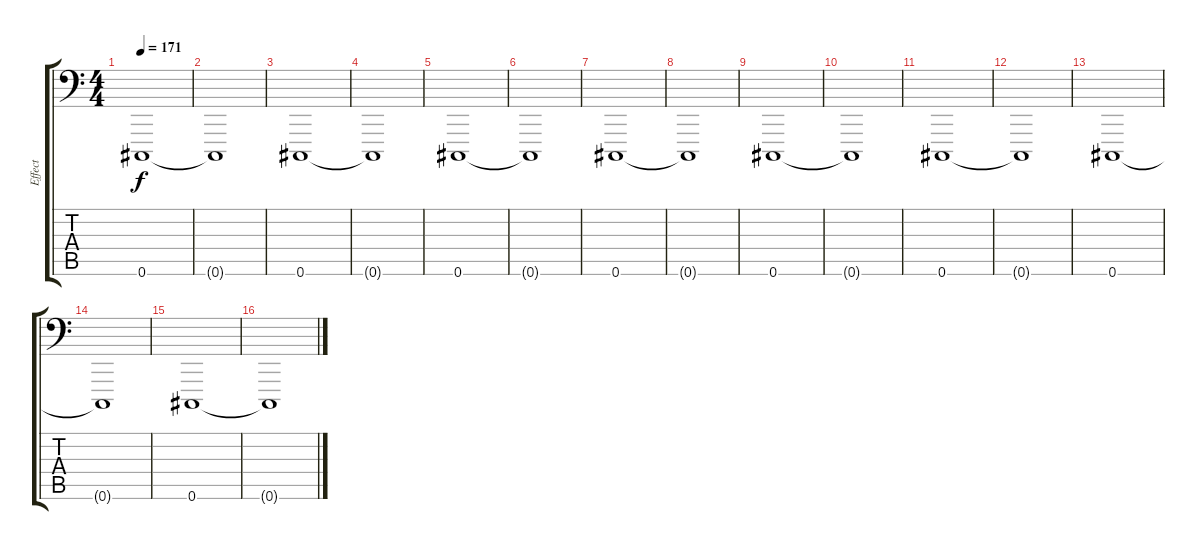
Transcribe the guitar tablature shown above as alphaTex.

\track ("Effect" "Effect") {instrument lead3calliope}
\staff {score tabs}
\tuning (Eb4 Bb3 Gb3 Db3 Ab2 Db1) {hide}
\ts (4 4)
\tempo 171
\clef f4
\ks c
0.6.1{dy f} |
0.6{t}.1 |
0.6.1 |
0.6{t}.1 |
0.6.1 |
0.6{t}.1 |
0.6.1 |
0.6{t}.1 |
0.6.1 |
0.6{t}.1 |
0.6.1 |
0.6{t}.1 |
0.6.1 |
0.6{t}.1 |
0.6.1 |
0.6{t}.1
